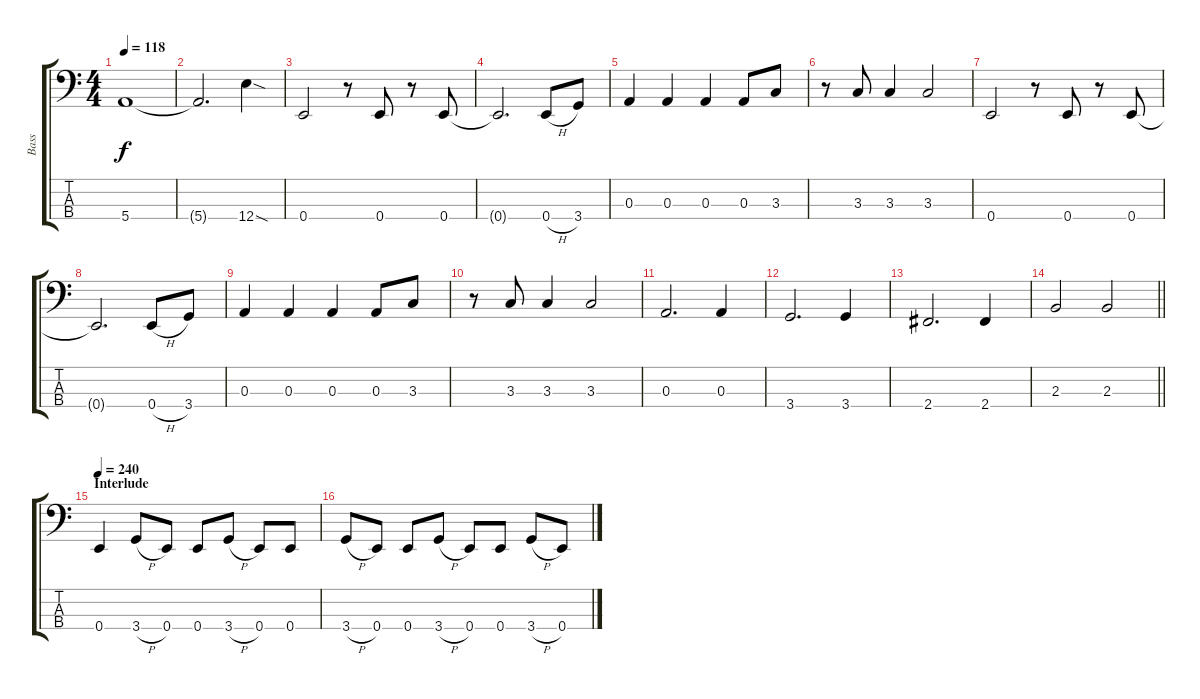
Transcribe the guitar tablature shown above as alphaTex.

\track ("Bass" "Bass") {instrument electricbassfinger}
\staff {score tabs}
\tuning (G2 D2 A1 E1) {hide}
\ts (4 4)
\tempo 118
\clef f4
\ks c
5.4.1{dy f} |
5.4{t}.2{d} 12.4{sod}.4 |
0.4.2 r.8 0.4.8 r.8 0.4.8 |
0.4{t}.2{d} 0.4{h}.8 3.4.8 |
0.3.4 0.3.4 0.3.4 0.3.8 3.3.8 |
r.8 3.3.8 3.3.4 3.3.2 |
0.4.2 r.8 0.4.8 r.8 0.4.8 |
0.4{t}.2{d} 0.4{h}.8 3.4.8 |
0.3.4 0.3.4 0.3.4 0.3.8 3.3.8 |
r.8 3.3.8 3.3.4 3.3.2 |
0.3.2{d} 0.3.4 |
3.4.2{d} 3.4.4 |
2.4.2{d} 2.4.4 |
\barLineRight lightlight
2.3.2 2.3.2 |
\section ("" "Interlude")
\tempo 240
0.4.4 3.4{h}.8 0.4.8 0.4.8 3.4{h}.8 0.4.8 0.4.8 |
3.4{h}.8 0.4.8 0.4.8 3.4{h}.8 0.4.8 0.4.8 3.4{h}.8 0.4.8
